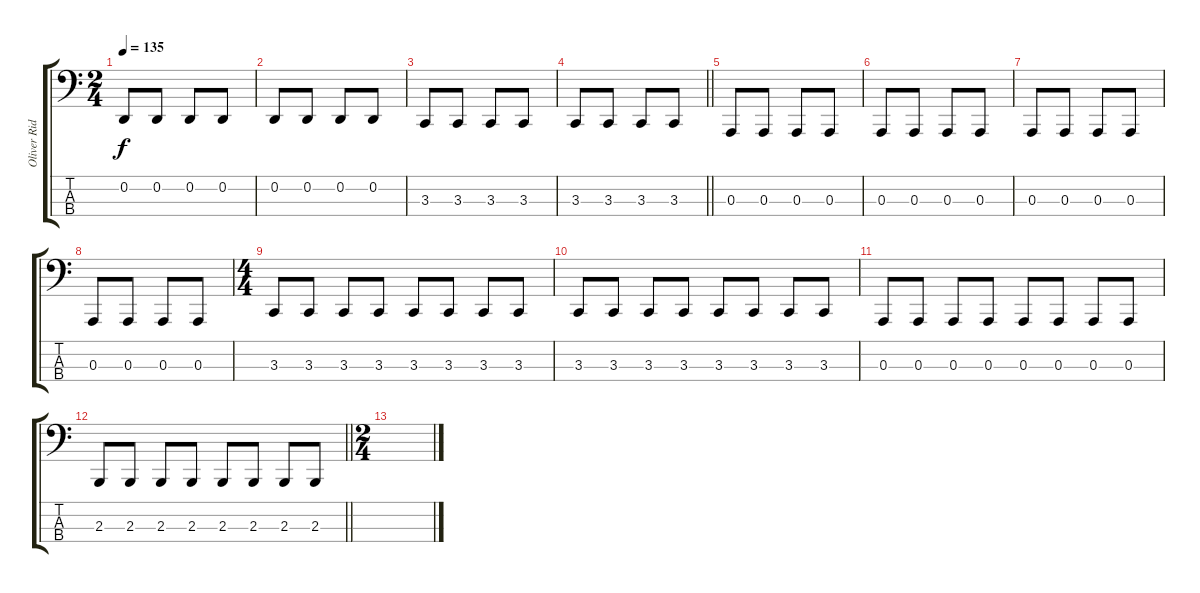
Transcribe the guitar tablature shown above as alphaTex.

\track ("Oliver Ridel / Bass 2" "Oliver Rid") {instrument lead2sawtooth}
\staff {score tabs}
\tuning (G2 D2 A1 E1) {hide}
\ts (2 4)
\tempo 135
\clef f4
\ks c
0.2.8{dy f} 0.2.8 0.2.8 0.2.8 |
0.2.8 0.2.8 0.2.8 0.2.8 |
3.3.8 3.3.8 3.3.8 3.3.8 |
\barLineRight lightlight
3.3.8 3.3.8 3.3.8 3.3.8 |
0.3.8 0.3.8 0.3.8 0.3.8 |
0.3.8 0.3.8 0.3.8 0.3.8 |
0.3.8 0.3.8 0.3.8 0.3.8 |
0.3.8 0.3.8 0.3.8 0.3.8 |
\ts (4 4)
3.3.8 3.3.8 3.3.8 3.3.8 3.3.8 3.3.8 3.3.8 3.3.8 |
3.3.8 3.3.8 3.3.8 3.3.8 3.3.8 3.3.8 3.3.8 3.3.8 |
0.3.8 0.3.8 0.3.8 0.3.8 0.3.8 0.3.8 0.3.8 0.3.8 |
\barLineRight lightlight
2.3.8 2.3.8 2.3.8 2.3.8 2.3.8 2.3.8 2.3.8 2.3.8 |
\ts (2 4)
